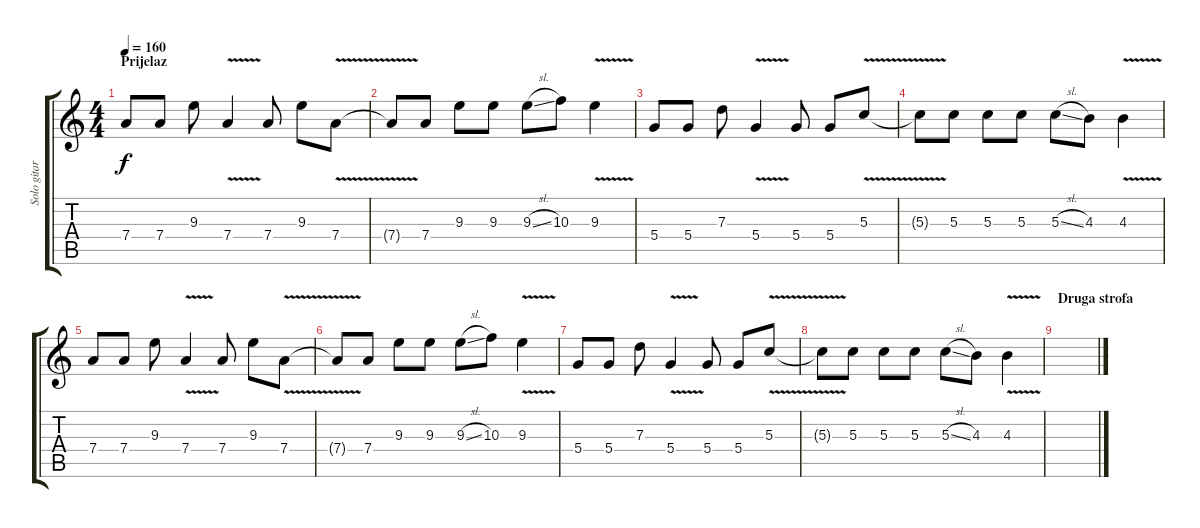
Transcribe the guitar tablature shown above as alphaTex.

\track ("Solo gitara" "Solo gitar") {instrument distortionguitar}
\staff {score tabs}
\tuning (E4 B3 G3 D3 A2 E2) {hide}
\ts (4 4)
\section ("" "Prijelaz")
\tempo 160
\clef g2
\ks c
7.4.8{dy f} 7.4.8 9.3.8 7.4{v}.4 7.4.8 9.3.8 7.4{v}.8 |
7.4{t}.8 7.4.8 9.3.8 9.3.8 9.3{sl}.8 10.3.8 9.3{v}.4 |
5.4.8 5.4.8 7.3.8 5.4{v}.4 5.4.8 5.4.8 5.3{v}.8 |
5.3{t}.8 5.3.8 5.3.8 5.3.8 5.3{sl}.8 4.3.8 4.3{v}.4 |
7.4.8 7.4.8 9.3.8 7.4{v}.4 7.4.8 9.3.8 7.4{v}.8 |
7.4{t}.8 7.4.8 9.3.8 9.3.8 9.3{sl}.8 10.3.8 9.3{v}.4 |
5.4.8 5.4.8 7.3.8 5.4{v}.4 5.4.8 5.4.8 5.3{v}.8 |
5.3{t}.8 5.3.8 5.3.8 5.3.8 5.3{sl}.8 4.3.8 4.3{v}.4 |
\section ("" "Druga strofa")
